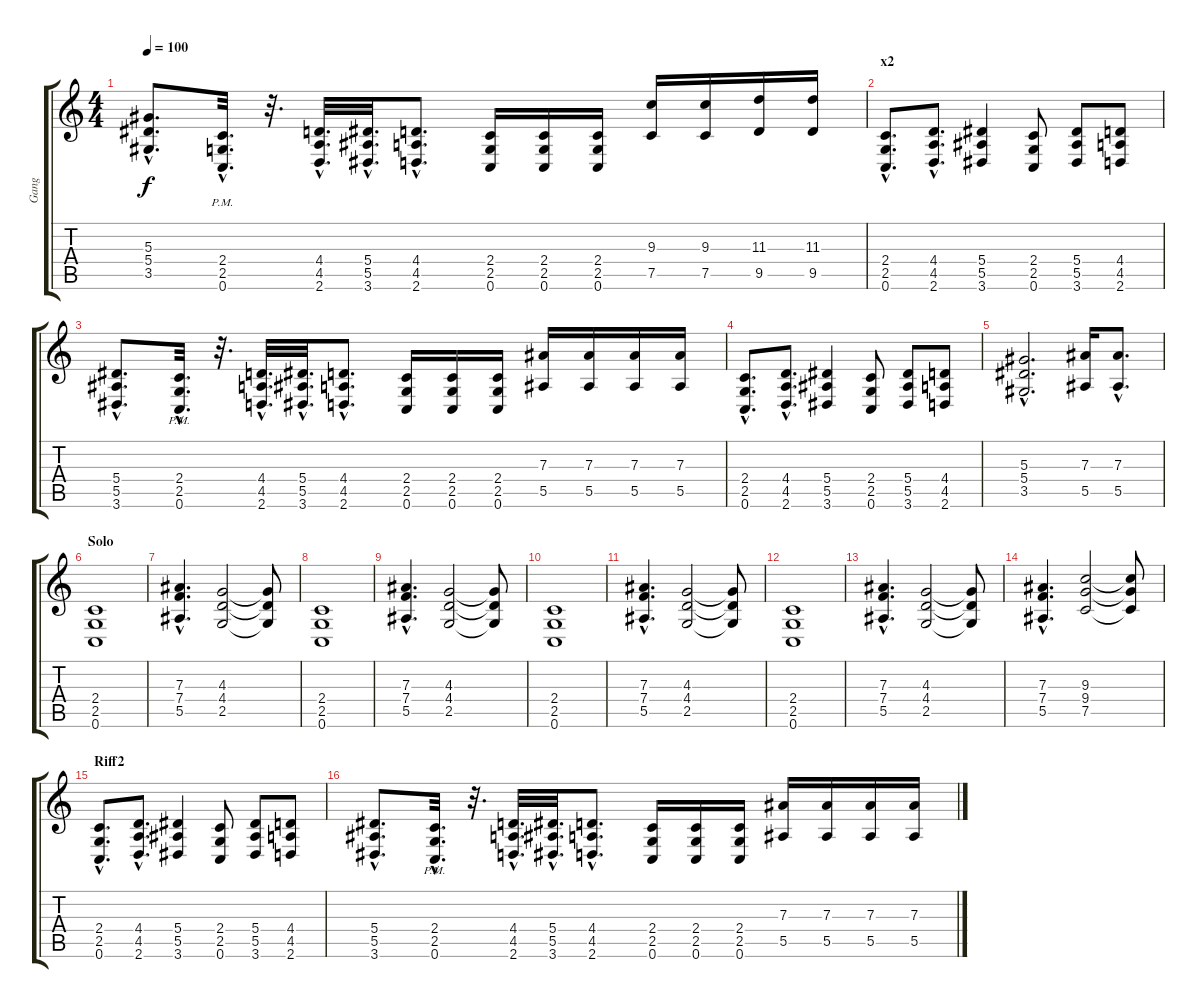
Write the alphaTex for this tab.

\track ("Gang" "Gang") {instrument distortionguitar}
\staff {score tabs}
\tuning (C4 G3 Eb3 Bb2 F2 C2) {hide}
\ts (4 4)
\tempo 100
\clef g2
\ks c
(5.3{hac} 5.4{hac} 3.5{hac}).8{d dy f} (2.4{hac} 2.5{hac pm} 0.6{hac}).32{d} r.32{d} (4.4{hac} 4.5{hac} 2.6{hac}).32{d} (5.4{hac} 5.5{hac} 3.6{hac}).32{d} (4.4{hac} 4.5{hac} 2.6{hac}).8{d} (2.4 2.5 0.6).16 (2.4 2.5 0.6).16 (2.4 2.5 0.6).16 (9.3 7.5).16 (9.3 7.5).16 (11.3 9.5).16 (11.3 9.5).16 |
\section ("" "x2")
(2.4{hac} 2.5{hac} 0.6{hac}).8{d} (4.4{hac} 4.5{hac} 2.6{hac}).8{d} (5.4 5.5 3.6).4 (2.4 2.5 0.6).8 (5.4 5.5 3.6).8 (4.4 4.5 2.6).8 |
(5.4{hac} 5.5{hac} 3.6{hac}).8{d} (2.4{hac} 2.5{hac pm} 0.6{hac}).32{d} r.32{d} (4.4{hac} 4.5{hac} 2.6{hac}).32{d} (5.4{hac} 5.5{hac} 3.6{hac}).32{d} (4.4{hac} 4.5{hac} 2.6{hac}).8{d} (2.4 2.5 0.6).16 (2.4 2.5 0.6).16 (2.4 2.5 0.6).16 (7.3 5.5).16 (7.3 5.5).16 (7.3 5.5).16 (7.3 5.5).16 |
(2.4{hac} 2.5{hac} 0.6{hac}).8{d} (4.4{hac} 4.5{hac} 2.6{hac}).8{d} (5.4 5.5 3.6).4 (2.4 2.5 0.6).8 (5.4 5.5 3.6).8 (4.4 4.5 2.6).8 |
(5.3{hac} 5.4{hac} 3.5{hac}).2{d} (7.3 5.5).16 (7.3{hac} 5.5{hac}).8{d} |
\section ("" "Solo")
(2.4 2.5 0.6).1 |
(7.3{hac} 7.4{hac} 5.5{hac}).4{d} (4.3 4.4 2.5).2 (4.3{t} 4.4{t} 2.5{t}).8 |
(2.4 2.5 0.6).1 |
(7.3{hac} 7.4{hac} 5.5{hac}).4{d} (4.3 4.4 2.5).2 (4.3{t} 4.4{t} 2.5{t}).8 |
(2.4 2.5 0.6).1 |
(7.3{hac} 7.4{hac} 5.5{hac}).4{d} (4.3 4.4 2.5).2 (4.3{t} 4.4{t} 2.5{t}).8 |
(2.4 2.5 0.6).1 |
(7.3{hac} 7.4{hac} 5.5{hac}).4{d} (4.3 4.4 2.5).2 (4.3{t} 4.4{t} 2.5{t}).8 |
(7.3{hac} 7.4{hac} 5.5{hac}).4{d} (9.3 9.4 7.5).2 (9.3{t} 9.4{t} 7.5{t}).8 |
\section ("" "Riff2")
(2.4{hac} 2.5{hac} 0.6{hac}).8{d instrument distortionguitar} (4.4{hac} 4.5{hac} 2.6{hac}).8{d} (5.4 5.5 3.6).4 (2.4 2.5 0.6).8 (5.4 5.5 3.6).8 (4.4 4.5 2.6).8 |
(5.4{hac} 5.5{hac} 3.6{hac}).8{d} (2.4{hac} 2.5{hac pm} 0.6{hac}).32{d} r.32{d} (4.4{hac} 4.5{hac} 2.6{hac}).32{d} (5.4{hac} 5.5{hac} 3.6{hac}).32{d} (4.4{hac} 4.5{hac} 2.6{hac}).8{d} (2.4 2.5 0.6).16 (2.4 2.5 0.6).16 (2.4 2.5 0.6).16 (7.3 5.5).16 (7.3 5.5).16 (7.3 5.5).16 (7.3 5.5).16
